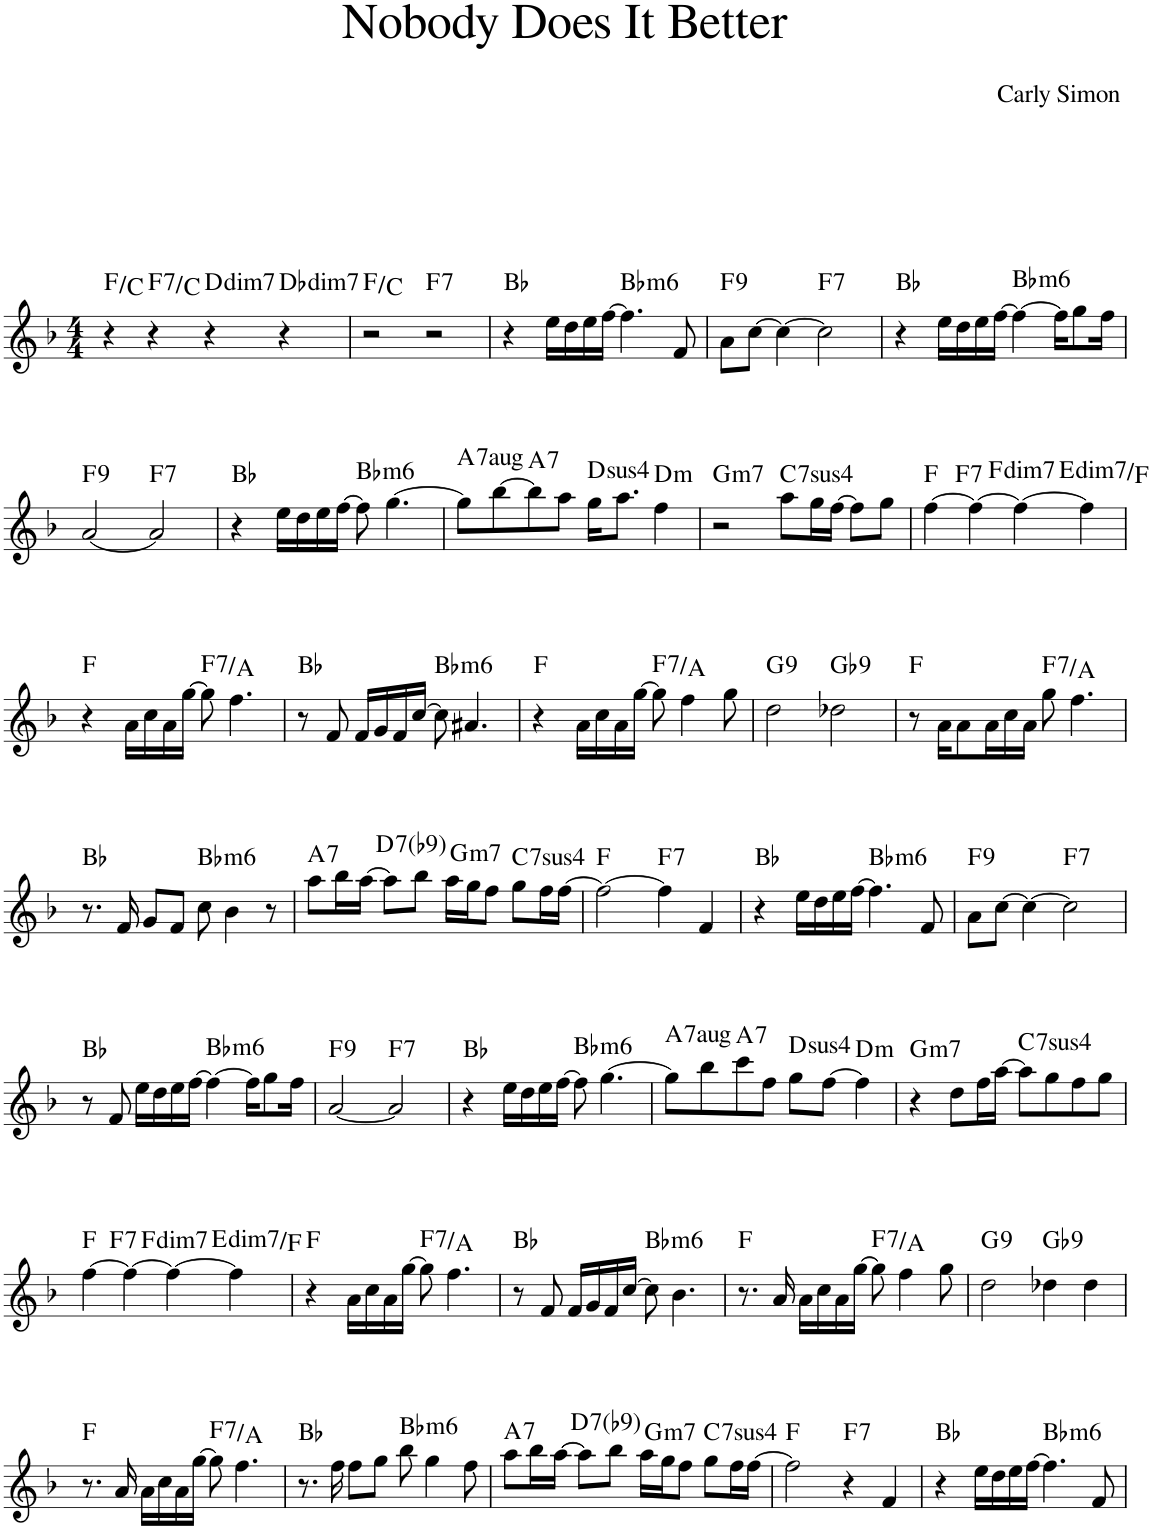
**kern	**harte
*part1	*part1
*staff1	*
*I"Piano	*
*I'Pno.	*
*clefG2	*
*k[b-]	*
*M4/4	*
=1	=1
4r	F:maj/5
!	!LO:H:kt=7
4r	F:7/5
!	!LO:H:kt=dim7
4r	D:dim7
!	!LO:H:kt=dim7
4r	Db:dim7
=2	=2
2r	F:maj/5
!	!LO:H:kt=7
2r	F:7
=3	=3
4r	Bb:maj
16ee\LL	.
16dd\	.
16ee\	.
[16ff\JJ	.
!	!LO:H:kt=m6
4.ff\]	Bb:min6
8f/	.
=4	=4
!	!LO:H:kt=9
8a\L	F:9
[8cc\J	.
4cc\_	.
!	!LO:H:kt=7
2cc\]	F:7
=5	=5
4r	Bb:maj
16ee\LL	.
16dd\	.
16ee\	.
[16ff\JJ	.
!	!LO:H:kt=m6
4ff\_	Bb:min6
16ff\KL]	.
8gg\	.
16ff\Jk	.
!!LO:LB:g=z
=6	=6
!	!LO:H:kt=9
[2a/	F:9
!	!LO:H:kt=7
2a/]	F:7
=7	=7
4r	Bb:maj
16ee\LL	.
16dd\	.
16ee\	.
[16ff\JJ	.
!	!LO:H:kt=m6
8ff\]	Bb:min6
[4.gg\	.
=8	=8
!	!LO:H:kt=7aug
8gg\L]	A:aug(b7)
[8bb-\	.
!	!LO:H:kt=7
8bb-\]	A:7
8aa\J	.
!	!LO:H:kt=4
16gg\KL	D:sus4
8.aa\J	.
!	!LO:H:kt=m
4ff\	D:min
=9	=9
!	!LO:H:kt=m7
2r	G:min7
!	!LO:H:kt=74
8aa\L	C:sus4(7)
16gg\L	.
[16ff\JJ	.
8ff\L]	.
8gg\J	.
=10	=10
[4ff\	F:maj
!	!LO:H:kt=7
4ff\_	F:7
!	!LO:H:kt=dim7
4ff\_	F:dim7
!	!LO:H:kt=dim7
4ff\]	E:dim7/b2
!!LO:LB:g=z
=11	=11
4r	F:maj
16a\LL	.
16cc\	.
16a\	.
[16gg\JJ	.
!	!LO:H:kt=7
8gg\]	F:7/3
4.ff\	.
=12	=12
8r	Bb:maj
8f/	.
16f/LL	.
16g/	.
16f/	.
[16cc/JJ	.
!	!LO:H:kt=m6
8cc\]	Bb:min6
4.a#X/	.
=13	=13
4r	F:maj
16a\LL	.
16cc\	.
16a\	.
[16gg\JJ	.
!	!LO:H:kt=7
8gg\]	F:7/3
4ff\	.
8gg\	.
=14	=14
!	!LO:H:kt=9
2dd\	G:9
!	!LO:H:kt=9
2dd-X\	Gb:9
=15	=15
8r	F:maj
16a\KL	.
8a\	.
16a\L	.
16cc\	.
16a\JJ	.
!	!LO:H:kt=7
8gg\	F:7/3
4.ff\	.
!!LO:LB:g=z
=16	=16
8.r	Bb:maj
16f/	.
8g/L	.
8f/J	.
!	!LO:H:kt=m6
8cc\	Bb:min6
4b-\	.
8r	.
=17	=17
!	!LO:H:kt=7
8aa\L	A:7
16bb-\L	.
[16aa\JJ	.
!	!LO:H:kt=7
8aa\L]	D:7(b9)
8bb-\J	.
!	!LO:H:kt=m7
16aa\LL	G:min7
16gg\J	.
8ff\J	.
!	!LO:H:kt=74
8gg\L	C:sus4(7)
16ff\L	.
[16ff\JJ	.
=18	=18
2ff\_	F:maj
!	!LO:H:kt=7
4ff\]	F:7
4f/	.
=19	=19
4r	Bb:maj
16ee\LL	.
16dd\	.
16ee\	.
[16ff\JJ	.
!	!LO:H:kt=m6
4.ff\]	Bb:min6
8f/	.
=20	=20
!	!LO:H:kt=9
8a\L	F:9
[8cc\J	.
4cc\_	.
!	!LO:H:kt=7
2cc\]	F:7
!!LO:LB:g=z
=21	=21
8r	Bb:maj
8f/	.
16ee\LL	.
16dd\	.
16ee\	.
[16ff\JJ	.
!	!LO:H:kt=m6
4ff\_	Bb:min6
16ff\KL]	.
8gg\	.
16ff\Jk	.
=22	=22
!	!LO:H:kt=9
[2a/	F:9
!	!LO:H:kt=7
2a/]	F:7
=23	=23
4r	Bb:maj
16ee\LL	.
16dd\	.
16ee\	.
[16ff\JJ	.
!	!LO:H:kt=m6
8ff\]	Bb:min6
[4.gg\	.
=24	=24
!	!LO:H:kt=7aug
8gg\L]	A:aug(b7)
8bb-\	.
!	!LO:H:kt=7
8ccc\	A:7
8ff\J	.
!	!LO:H:kt=4
8gg\L	D:sus4
[8ff\J	.
!	!LO:H:kt=m
4ff\]	D:min
=25	=25
!	!LO:H:kt=m7
4r	G:min7
8dd\L	.
16ff\L	.
[16aa\JJ	.
!	!LO:H:kt=74
8aa\L]	C:sus4(7)
8gg\	.
8ff\	.
8gg\J	.
!!LO:LB:g=z
=26	=26
[4ff\	F:maj
!	!LO:H:kt=7
4ff\_	F:7
!	!LO:H:kt=dim7
4ff\_	F:dim7
!	!LO:H:kt=dim7
4ff\]	E:dim7/b2
=27	=27
4r	F:maj
16a\LL	.
16cc\	.
16a\	.
[16gg\JJ	.
!	!LO:H:kt=7
8gg\]	F:7/3
4.ff\	.
=28	=28
8r	Bb:maj
8f/	.
16f/LL	.
16g/	.
16f/	.
[16cc/JJ	.
!	!LO:H:kt=m6
8cc\]	Bb:min6
4.b-\	.
=29	=29
8.r	F:maj
16a/	.
16a\LL	.
16cc\	.
16a\	.
[16gg\JJ	.
!	!LO:H:kt=7
8gg\]	F:7/3
4ff\	.
8gg\	.
=30	=30
!	!LO:H:kt=9
2dd\	G:9
!	!LO:H:kt=9
4dd-X\	Gb:9
4dd-\	.
!!LO:LB:g=z
=31	=31
8.r	F:maj
16a/	.
16a\LL	.
16cc\	.
16a\	.
[16gg\JJ	.
!	!LO:H:kt=7
8gg\]	F:7/3
4.ff\	.
=32	=32
8.r	Bb:maj
16ff\	.
8ff\L	.
8gg\J	.
!	!LO:H:kt=m6
8bb-\	Bb:min6
4gg\	.
8ff\	.
=33	=33
!	!LO:H:kt=7
8aa\L	A:7
16bb-\L	.
[16aa\JJ	.
!	!LO:H:kt=7
8aa\L]	D:7(b9)
8bb-\J	.
!	!LO:H:kt=m7
16aa\LL	G:min7
16gg\J	.
8ff\J	.
!	!LO:H:kt=74
8gg\L	C:sus4(7)
16ff\L	.
[16ff\JJ	.
=34	=34
2ff\]	F:maj
!	!LO:H:kt=7
4r	F:7
4f/	.
=35	=35
4r	Bb:maj
16ee\LL	.
16dd\	.
16ee\	.
[16ff\JJ	.
!	!LO:H:kt=m6
4.ff\]	Bb:min6
8f/	.
=	=
*-	*-
